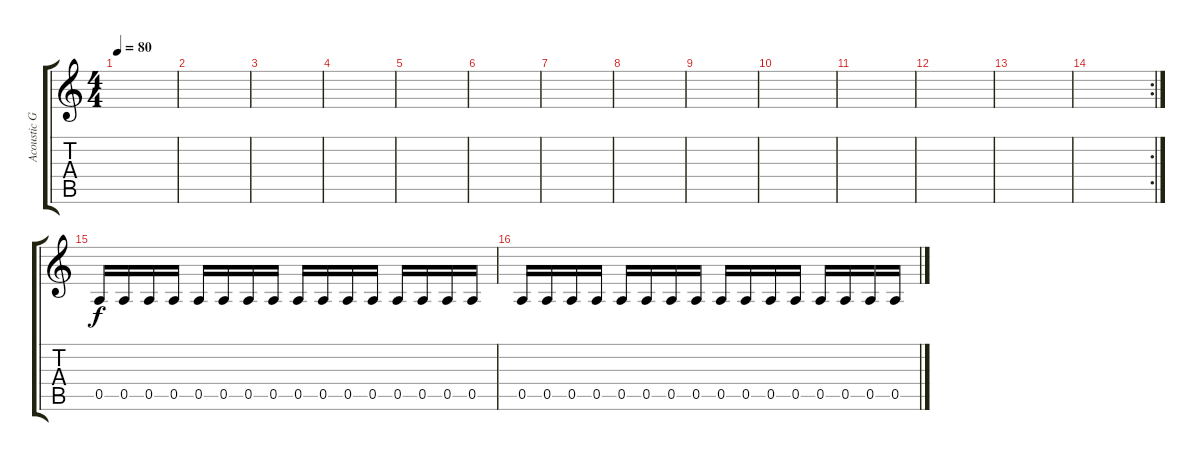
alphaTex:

\track ("Acoustic Guitar" "Acoustic G") {instrument acousticguitarsteel}
\staff {score tabs}
\tuning (E4 B3 G3 D3 A2 E2) {hide}
\ts (4 4)
\tempo 80
\clef g2
\ks c
|
|
|
|
|
|
|
|
|
|
|
|
|
\rc 2
|
0.5.16 0.5.16 0.5.16 0.5.16 0.5.16 0.5.16 0.5.16 0.5.16 0.5.16 0.5.16 0.5.16 0.5.16 0.5.16 0.5.16 0.5.16 0.5.16 |
0.5.16 0.5.16 0.5.16 0.5.16 0.5.16 0.5.16 0.5.16 0.5.16 0.5.16 0.5.16 0.5.16 0.5.16 0.5.16 0.5.16 0.5.16 0.5.16
